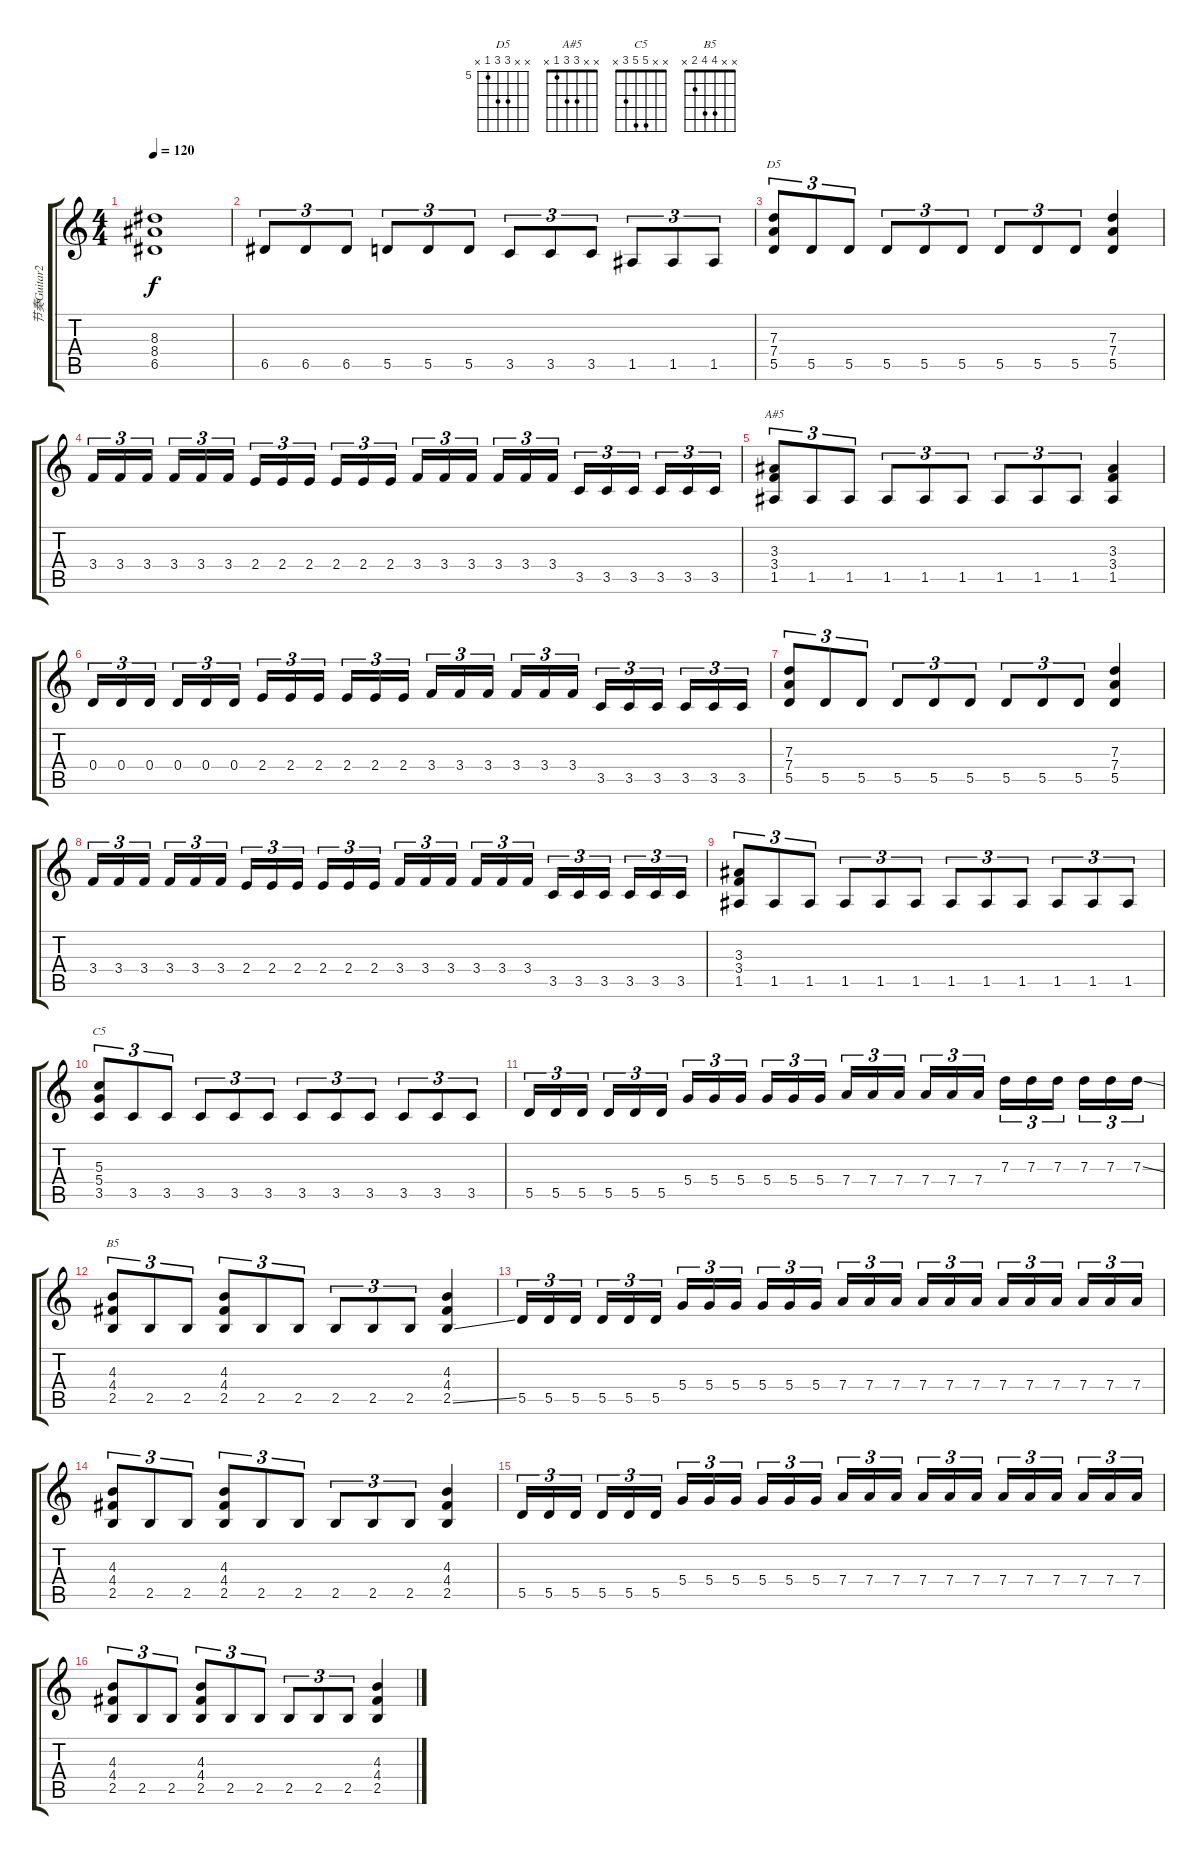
\track ("节奏Guitar2" "节奏Guitar2") {instrument distortionguitar}
\staff {score tabs}
\tuning (E4 B3 G3 D3 A2 E2) {hide}
\chord ("D5" x x 7 7 5 x) {firstfret 5}
\chord ("A#5" x x 3 3 1 x)
\chord ("C5" x x 5 5 3 x)
\chord ("B5" x x 4 4 2 x)
\ts (4 4)
\tempo 120
\clef g2
\ks c
(8.3 8.4 6.5).1{dy f} |
6.5.8{tu (3 2)} 6.5.8{tu (3 2)} 6.5.8{tu (3 2)} 5.5.8{tu (3 2)} 5.5.8{tu (3 2)} 5.5.8{tu (3 2)} 3.5.8{tu (3 2)} 3.5.8{tu (3 2)} 3.5.8{tu (3 2)} 1.5.8{tu (3 2)} 1.5.8{tu (3 2)} 1.5.8{tu (3 2)} |
(7.3 7.4 5.5).8{tu (3 2) ch "D5"} 5.5.8{tu (3 2)} 5.5.8{tu (3 2)} 5.5.8{tu (3 2)} 5.5.8{tu (3 2)} 5.5.8{tu (3 2)} 5.5.8{tu (3 2)} 5.5.8{tu (3 2)} 5.5.8{tu (3 2)} (7.3 7.4 5.5).4 |
3.4.16{tu (3 2)} 3.4.16{tu (3 2)} 3.4.16{tu (3 2)} 3.4.16{tu (3 2)} 3.4.16{tu (3 2)} 3.4.16{tu (3 2)} 2.4.16{tu (3 2)} 2.4.16{tu (3 2)} 2.4.16{tu (3 2)} 2.4.16{tu (3 2)} 2.4.16{tu (3 2)} 2.4.16{tu (3 2)} 3.4.16{tu (3 2)} 3.4.16{tu (3 2)} 3.4.16{tu (3 2)} 3.4.16{tu (3 2)} 3.4.16{tu (3 2)} 3.4.16{tu (3 2)} 3.5.16{tu (3 2)} 3.5.16{tu (3 2)} 3.5.16{tu (3 2)} 3.5.16{tu (3 2)} 3.5.16{tu (3 2)} 3.5.16{tu (3 2)} |
(3.3 3.4 1.5).8{tu (3 2) ch "A#5"} 1.5.8{tu (3 2)} 1.5.8{tu (3 2)} 1.5.8{tu (3 2)} 1.5.8{tu (3 2)} 1.5.8{tu (3 2)} 1.5.8{tu (3 2)} 1.5.8{tu (3 2)} 1.5.8{tu (3 2)} (3.3 3.4 1.5).4 |
0.4.16{tu (3 2)} 0.4.16{tu (3 2)} 0.4.16{tu (3 2)} 0.4.16{tu (3 2)} 0.4.16{tu (3 2)} 0.4.16{tu (3 2)} 2.4.16{tu (3 2)} 2.4.16{tu (3 2)} 2.4.16{tu (3 2)} 2.4.16{tu (3 2)} 2.4.16{tu (3 2)} 2.4.16{tu (3 2)} 3.4.16{tu (3 2)} 3.4.16{tu (3 2)} 3.4.16{tu (3 2)} 3.4.16{tu (3 2)} 3.4.16{tu (3 2)} 3.4.16{tu (3 2)} 3.5.16{tu (3 2)} 3.5.16{tu (3 2)} 3.5.16{tu (3 2)} 3.5.16{tu (3 2)} 3.5.16{tu (3 2)} 3.5.16{tu (3 2)} |
(7.3 7.4 5.5).8{tu (3 2)} 5.5.8{tu (3 2)} 5.5.8{tu (3 2)} 5.5.8{tu (3 2)} 5.5.8{tu (3 2)} 5.5.8{tu (3 2)} 5.5.8{tu (3 2)} 5.5.8{tu (3 2)} 5.5.8{tu (3 2)} (7.3 7.4 5.5).4 |
3.4.16{tu (3 2)} 3.4.16{tu (3 2)} 3.4.16{tu (3 2)} 3.4.16{tu (3 2)} 3.4.16{tu (3 2)} 3.4.16{tu (3 2)} 2.4.16{tu (3 2)} 2.4.16{tu (3 2)} 2.4.16{tu (3 2)} 2.4.16{tu (3 2)} 2.4.16{tu (3 2)} 2.4.16{tu (3 2)} 3.4.16{tu (3 2)} 3.4.16{tu (3 2)} 3.4.16{tu (3 2)} 3.4.16{tu (3 2)} 3.4.16{tu (3 2)} 3.4.16{tu (3 2)} 3.5.16{tu (3 2)} 3.5.16{tu (3 2)} 3.5.16{tu (3 2)} 3.5.16{tu (3 2)} 3.5.16{tu (3 2)} 3.5.16{tu (3 2)} |
(3.3 3.4 1.5).8{tu (3 2)} 1.5.8{tu (3 2)} 1.5.8{tu (3 2)} 1.5.8{tu (3 2)} 1.5.8{tu (3 2)} 1.5.8{tu (3 2)} 1.5.8{tu (3 2)} 1.5.8{tu (3 2)} 1.5.8{tu (3 2)} 1.5.8{tu (3 2)} 1.5.8{tu (3 2)} 1.5.8{tu (3 2)} |
(5.3 5.4 3.5).8{tu (3 2) ch "C5"} 3.5.8{tu (3 2)} 3.5.8{tu (3 2)} 3.5.8{tu (3 2)} 3.5.8{tu (3 2)} 3.5.8{tu (3 2)} 3.5.8{tu (3 2)} 3.5.8{tu (3 2)} 3.5.8{tu (3 2)} 3.5.8{tu (3 2)} 3.5.8{tu (3 2)} 3.5.8{tu (3 2)} |
5.5.16{tu (3 2)} 5.5.16{tu (3 2)} 5.5.16{tu (3 2)} 5.5.16{tu (3 2)} 5.5.16{tu (3 2)} 5.5.16{tu (3 2)} 5.4.16{tu (3 2)} 5.4.16{tu (3 2)} 5.4.16{tu (3 2)} 5.4.16{tu (3 2)} 5.4.16{tu (3 2)} 5.4.16{tu (3 2)} 7.4.16{tu (3 2)} 7.4.16{tu (3 2)} 7.4.16{tu (3 2)} 7.4.16{tu (3 2)} 7.4.16{tu (3 2)} 7.4.16{tu (3 2)} 7.3.16{tu (3 2)} 7.3.16{tu (3 2)} 7.3.16{tu (3 2)} 7.3.16{tu (3 2)} 7.3.16{tu (3 2)} 7.3{ss}.16{tu (3 2)} |
(4.3 4.4 2.5).8{tu (3 2) ch "B5"} 2.5.8{tu (3 2)} 2.5.8{tu (3 2)} (4.3 4.4 2.5).8{tu (3 2)} 2.5.8{tu (3 2)} 2.5.8{tu (3 2)} 2.5.8{tu (3 2)} 2.5.8{tu (3 2)} 2.5.8{tu (3 2)} (4.3 4.4 2.5{ss}).4 |
5.5.16{tu (3 2)} 5.5.16{tu (3 2)} 5.5.16{tu (3 2)} 5.5.16{tu (3 2)} 5.5.16{tu (3 2)} 5.5.16{tu (3 2)} 5.4.16{tu (3 2)} 5.4.16{tu (3 2)} 5.4.16{tu (3 2)} 5.4.16{tu (3 2)} 5.4.16{tu (3 2)} 5.4.16{tu (3 2)} 7.4.16{tu (3 2)} 7.4.16{tu (3 2)} 7.4.16{tu (3 2)} 7.4.16{tu (3 2)} 7.4.16{tu (3 2)} 7.4.16{tu (3 2)} 7.4.16{tu (3 2)} 7.4.16{tu (3 2)} 7.4.16{tu (3 2)} 7.4.16{tu (3 2)} 7.4.16{tu (3 2)} 7.4.16{tu (3 2)} |
(4.3 4.4 2.5).8{tu (3 2)} 2.5.8{tu (3 2)} 2.5.8{tu (3 2)} (4.3 4.4 2.5).8{tu (3 2)} 2.5.8{tu (3 2)} 2.5.8{tu (3 2)} 2.5.8{tu (3 2)} 2.5.8{tu (3 2)} 2.5.8{tu (3 2)} (4.3 4.4 2.5).4 |
5.5.16{tu (3 2)} 5.5.16{tu (3 2)} 5.5.16{tu (3 2)} 5.5.16{tu (3 2)} 5.5.16{tu (3 2)} 5.5.16{tu (3 2)} 5.4.16{tu (3 2)} 5.4.16{tu (3 2)} 5.4.16{tu (3 2)} 5.4.16{tu (3 2)} 5.4.16{tu (3 2)} 5.4.16{tu (3 2)} 7.4.16{tu (3 2)} 7.4.16{tu (3 2)} 7.4.16{tu (3 2)} 7.4.16{tu (3 2)} 7.4.16{tu (3 2)} 7.4.16{tu (3 2)} 7.4.16{tu (3 2)} 7.4.16{tu (3 2)} 7.4.16{tu (3 2)} 7.4.16{tu (3 2)} 7.4.16{tu (3 2)} 7.4.16{tu (3 2)} |
(4.3 4.4 2.5).8{tu (3 2)} 2.5.8{tu (3 2)} 2.5.8{tu (3 2)} (4.3 4.4 2.5).8{tu (3 2)} 2.5.8{tu (3 2)} 2.5.8{tu (3 2)} 2.5.8{tu (3 2)} 2.5.8{tu (3 2)} 2.5.8{tu (3 2)} (4.3 4.4 2.5).4
